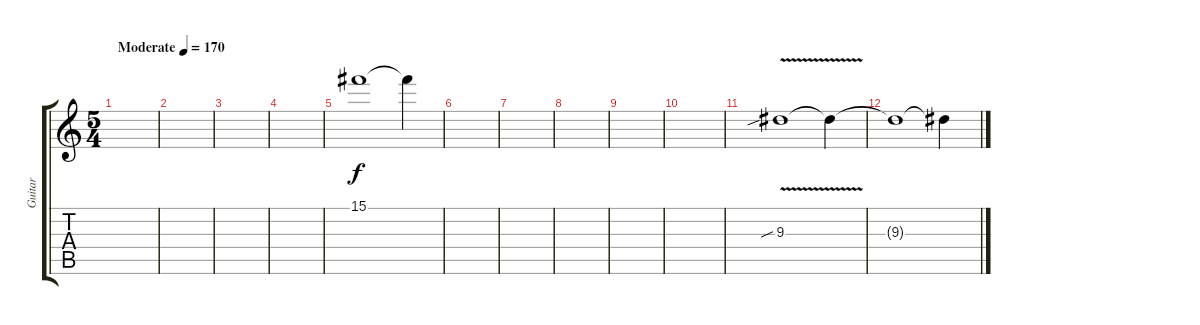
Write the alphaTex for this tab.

\track ("Guitar" "Guitar") {instrument distortionguitar}
\staff {score tabs}
\tuning (Eb4 Bb3 Gb3 Db3 Ab2 Eb2) {hide}
\ts (5 4)
\tempo (170 "Moderate")
\clef g2
\ks c
|
|
|
|
15.1.1 15.1{t}.4 |
|
|
|
|
|
9.3{v sib}.1 9.3{t}.4 |
9.3{t}.1 9.3{t}.4
